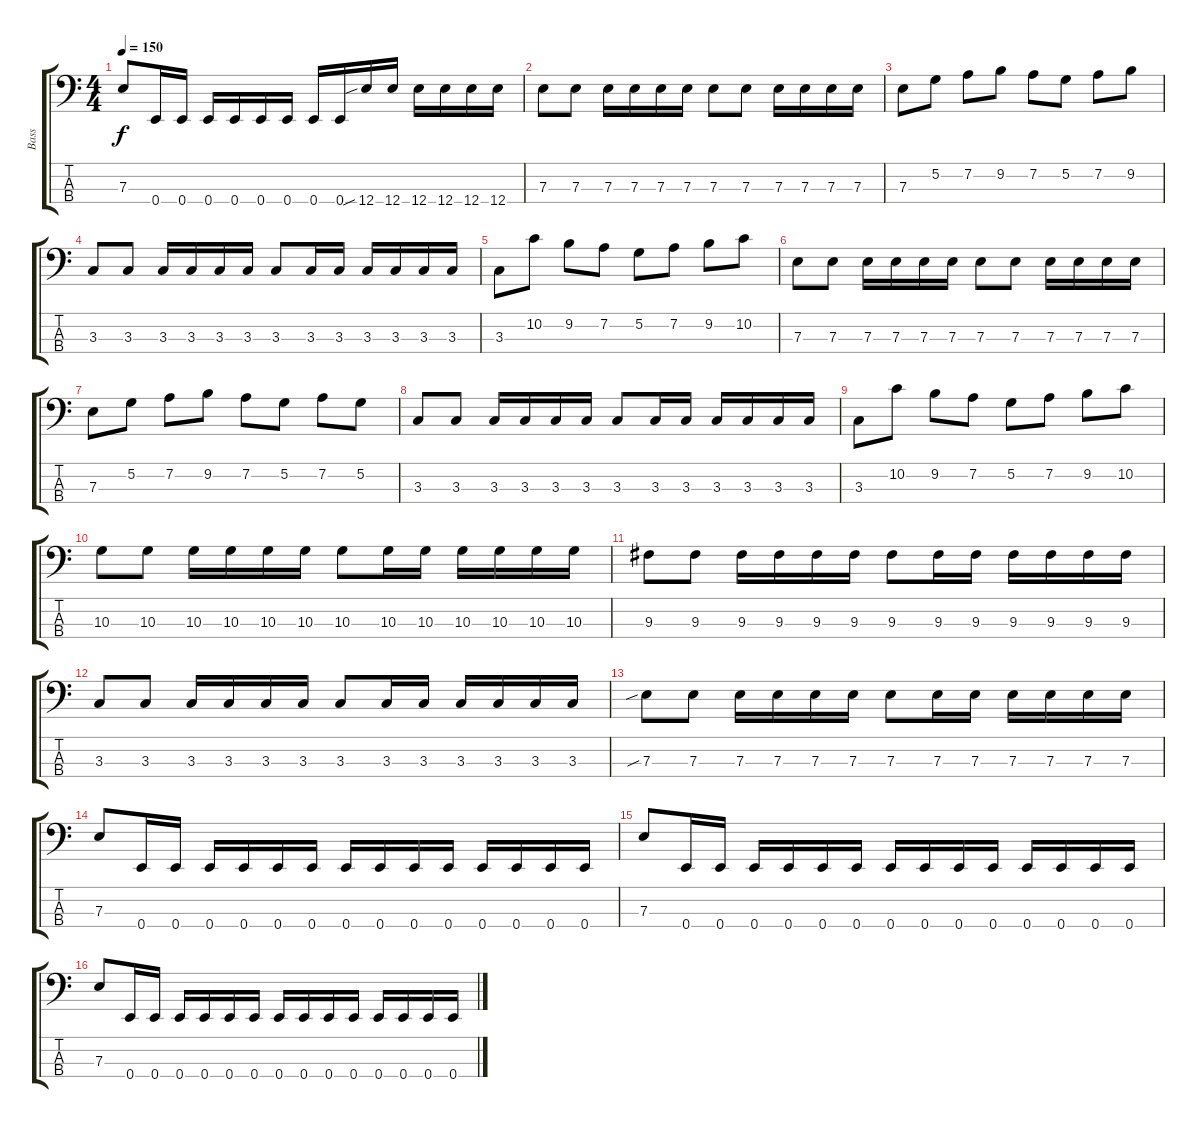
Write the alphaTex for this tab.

\track ("Bass" "Bass") {instrument electricbasspick}
\staff {score tabs}
\tuning (G2 D2 A1 E1) {hide}
\ts (4 4)
\tempo 150
\clef f4
\ks c
7.3.8{dy f} 0.4.16 0.4.16 0.4.16 0.4.16 0.4.16 0.4.16 0.4.16 0.4.16 12.4{sib}.16 12.4.16 12.4.16 12.4.16 12.4.16 12.4.16 |
7.3.8 7.3.8 7.3.16 7.3.16 7.3.16 7.3.16 7.3.8 7.3.8 7.3.16 7.3.16 7.3.16 7.3.16 |
7.3.8 5.2.8 7.2.8 9.2.8 7.2.8 5.2.8 7.2.8 9.2.8 |
3.3.8 3.3.8 3.3.16 3.3.16 3.3.16 3.3.16 3.3.8 3.3.16 3.3.16 3.3.16 3.3.16 3.3.16 3.3.16 |
3.3.8 10.2.8 9.2.8 7.2.8 5.2.8 7.2.8 9.2.8 10.2.8 |
7.3.8 7.3.8 7.3.16 7.3.16 7.3.16 7.3.16 7.3.8 7.3.8 7.3.16 7.3.16 7.3.16 7.3.16 |
7.3.8 5.2.8 7.2.8 9.2.8 7.2.8 5.2.8 7.2.8 5.2.8 |
3.3.8 3.3.8 3.3.16 3.3.16 3.3.16 3.3.16 3.3.8 3.3.16 3.3.16 3.3.16 3.3.16 3.3.16 3.3.16 |
3.3.8 10.2.8 9.2.8 7.2.8 5.2.8 7.2.8 9.2.8 10.2.8 |
10.3.8 10.3.8 10.3.16 10.3.16 10.3.16 10.3.16 10.3.8 10.3.16 10.3.16 10.3.16 10.3.16 10.3.16 10.3.16 |
9.3.8 9.3.8 9.3.16 9.3.16 9.3.16 9.3.16 9.3.8 9.3.16 9.3.16 9.3.16 9.3.16 9.3.16 9.3.16 |
3.3.8 3.3.8 3.3.16 3.3.16 3.3.16 3.3.16 3.3.8 3.3.16 3.3.16 3.3.16 3.3.16 3.3.16 3.3.16 |
7.3{sib}.8 7.3.8 7.3.16 7.3.16 7.3.16 7.3.16 7.3.8 7.3.16 7.3.16 7.3.16 7.3.16 7.3.16 7.3.16 |
7.3.8 0.4.16 0.4.16 0.4.16 0.4.16 0.4.16 0.4.16 0.4.16 0.4.16 0.4.16 0.4.16 0.4.16 0.4.16 0.4.16 0.4.16 |
7.3.8 0.4.16 0.4.16 0.4.16 0.4.16 0.4.16 0.4.16 0.4.16 0.4.16 0.4.16 0.4.16 0.4.16 0.4.16 0.4.16 0.4.16 |
7.3.8 0.4.16 0.4.16 0.4.16 0.4.16 0.4.16 0.4.16 0.4.16 0.4.16 0.4.16 0.4.16 0.4.16 0.4.16 0.4.16 0.4.16
